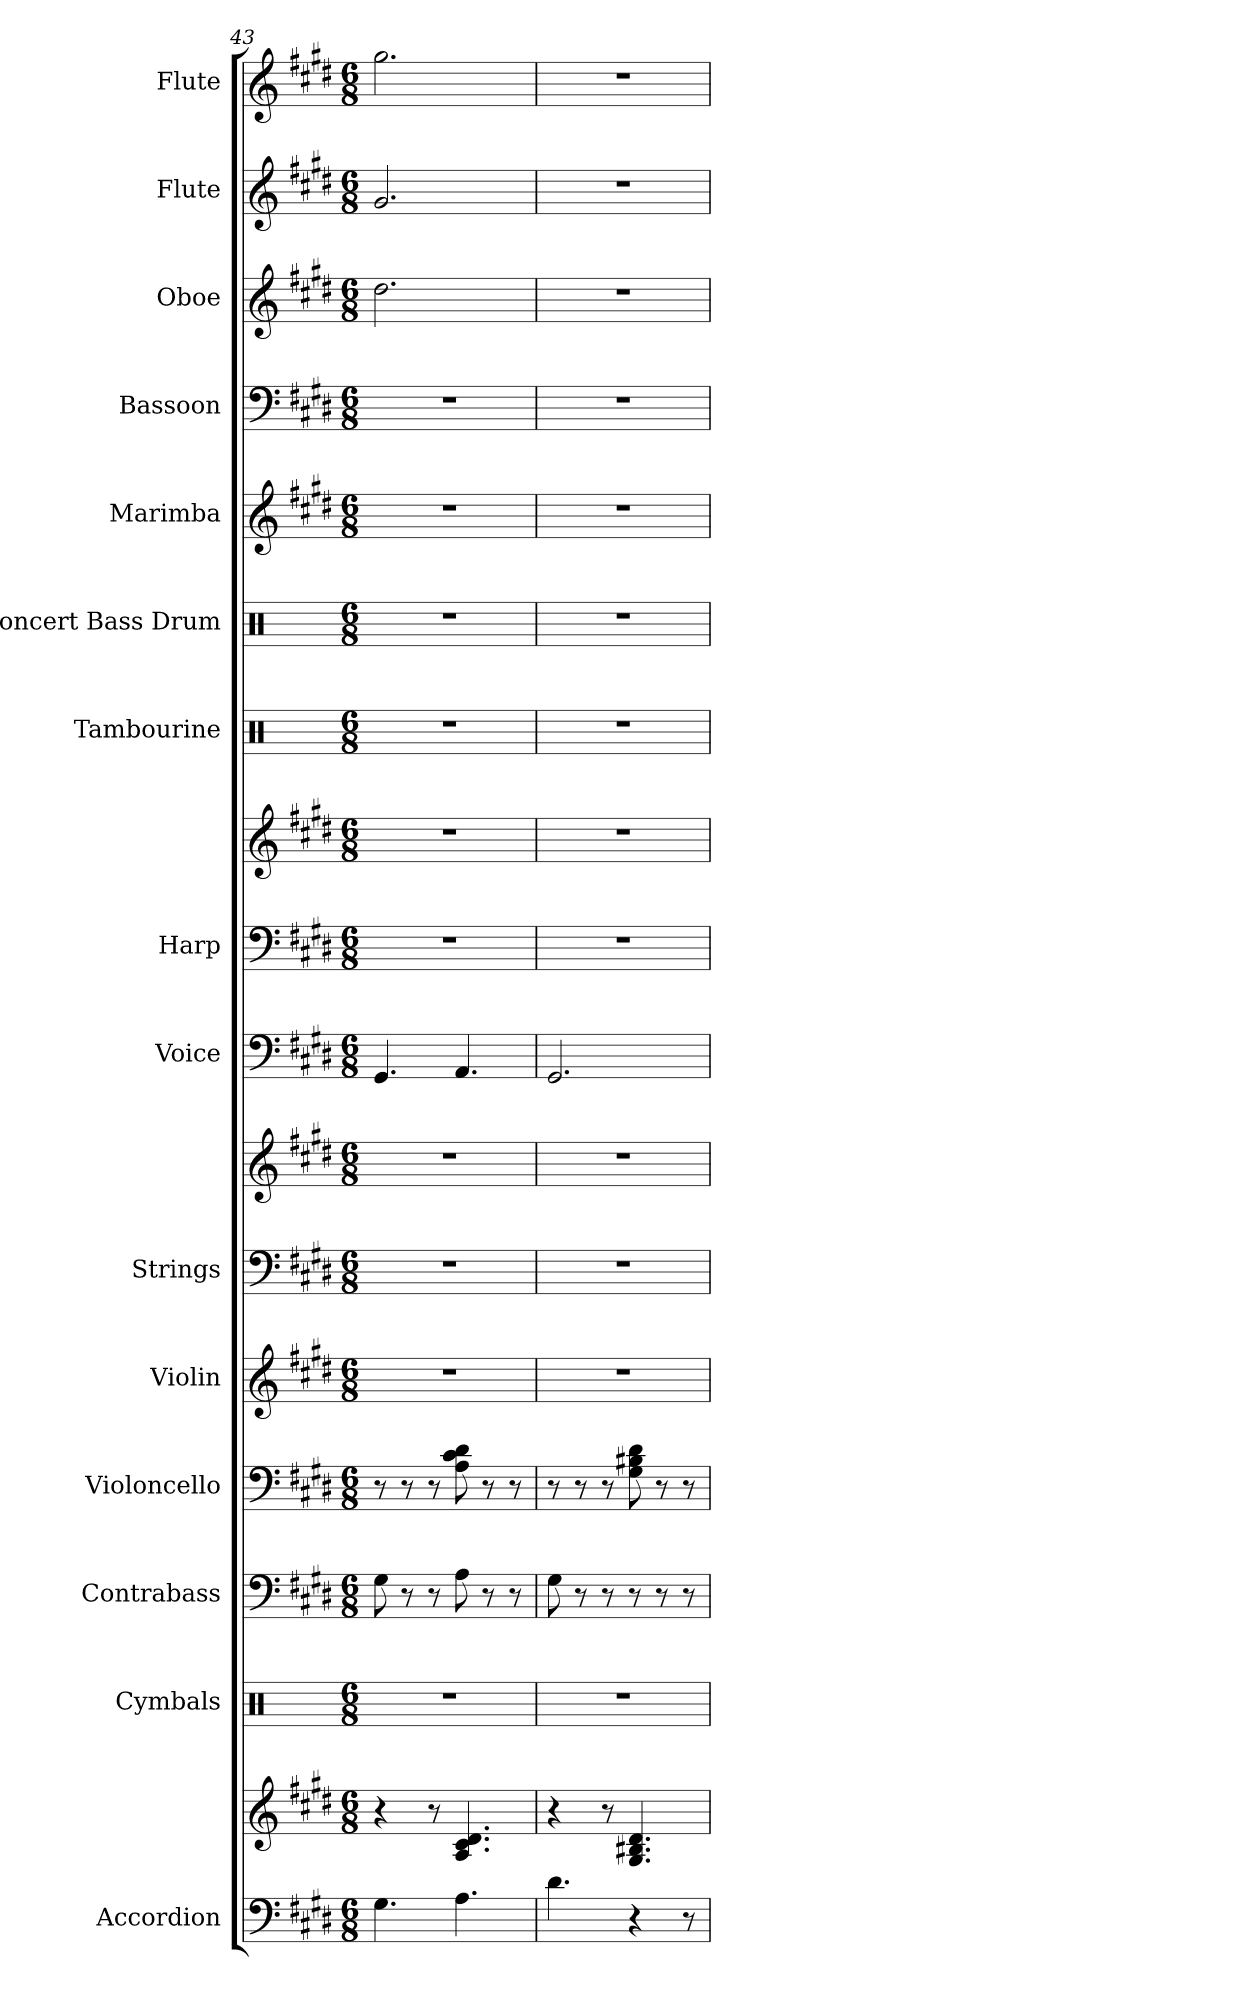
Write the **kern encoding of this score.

**kern	**kern	**kern	**kern	**kern	**kern	**kern	**kern	**kern	**kern	**kern	**kern	**kern	**kern	**kern	**kern	**kern	**kern
*part15	*part15	*part14	*part13	*part12	*part11	*part10	*part10	*part9	*part8	*part8	*part7	*part6	*part5	*part4	*part3	*part2	*part1
*staff18	*staff17	*staff16	*staff15	*staff14	*staff13	*staff12	*staff11	*staff10	*staff9	*staff8	*staff7	*staff6	*staff5	*staff4	*staff3	*staff2	*staff1
*I"Accordion	*	*I"Cymbals	*I"Contrabass	*I"Violoncello	*I"Violin	*I"Strings	*	*I"Voice	*I"Harp	*	*I"Tambourine	*I"Concert Bass Drum	*I"Marimba	*I"Bassoon	*I"Oboe	*I"Flute	*I"Flute
*I'Acc.	*	*I'Cym.	*I'Cb.	*I'Vc.	*I'Vln.	*I'St.	*	*I'Vo.	*I'Hrp.	*	*I'Tamb.	*I'Con. BD	*I'Mrm.	*I'Bsn.	*I'Ob.	*I'Fl.	*I'Fl.
*clefF4	*clefG2	*clefX	*clefF4	*clefF4	*clefG2	*clefF4	*clefG2	*clefF4	*clefF4	*clefG2	*clefX	*clefX	*clefG2	*clefF4	*clefG2	*clefG2	*clefG2
*	*	*	*ITrd7c12	*	*	*	*	*	*	*	*	*	*	*	*	*	*
*k[f#c#g#d#]	*k[f#c#g#d#]	*k[]	*k[f#c#g#d#]	*k[f#c#g#d#]	*k[f#c#g#d#]	*k[f#c#g#d#]	*k[f#c#g#d#]	*k[f#c#g#d#]	*k[f#c#g#d#]	*k[f#c#g#d#]	*k[]	*k[]	*k[f#c#g#d#]	*k[f#c#g#d#]	*k[f#c#g#d#]	*k[f#c#g#d#]	*k[f#c#g#d#]
*M6/8	*M6/8	*M6/8	*M6/8	*M6/8	*M6/8	*M6/8	*M6/8	*M6/8	*M6/8	*M6/8	*M6/8	*M6/8	*M6/8	*M6/8	*M6/8	*M6/8	*M6/8
=43	=43	=43	=43	=43	=43	=43	=43	=43	=43	=43	=43	=43	=43	=43	=43	=43	=43
4.G#\	4r	2.r	8GG#\	8r	2.r	2.r	2.r	4.GG#/	2.r	2.r	2.r	2.r	2.r	2.r	2.dd#\	2.g#/	2.gg#\
.	.	.	8r	8r	.	.	.	.	.	.	.	.	.	.	.	.	.
.	8r	.	8r	8r	.	.	.	.	.	.	.	.	.	.	.	.	.
4.A\	4.A/ 4.c#/ 4.d#/	.	8AA\	8A\ 8c#\ 8d#\	.	.	.	4.AA/	.	.	.	.	.	.	.	.	.
.	.	.	8r	8r	.	.	.	.	.	.	.	.	.	.	.	.	.
.	.	.	8r	8r	.	.	.	.	.	.	.	.	.	.	.	.	.
=44	=44	=44	=44	=44	=44	=44	=44	=44	=44	=44	=44	=44	=44	=44	=44	=44	=44
4.d#\	4r	2.r	8GG#\	8r	2.r	2.r	2.r	2.GG#/	2.r	2.r	2.r	2.r	2.r	2.r	2.r	2.r	2.r
.	.	.	8r	8r	.	.	.	.	.	.	.	.	.	.	.	.	.
.	8r	.	8r	8r	.	.	.	.	.	.	.	.	.	.	.	.	.
4r	4.G#/ 4.B#X/ 4.d#/	.	8r	8G#\ 8B#X\ 8d#\	.	.	.	.	.	.	.	.	.	.	.	.	.
.	.	.	8r	8r	.	.	.	.	.	.	.	.	.	.	.	.	.
8r	.	.	8r	8r	.	.	.	.	.	.	.	.	.	.	.	.	.
=	=	=	=	=	=	=	=	=	=	=	=	=	=	=	=	=	=
*-	*-	*-	*-	*-	*-	*-	*-	*-	*-	*-	*-	*-	*-	*-	*-	*-	*-
